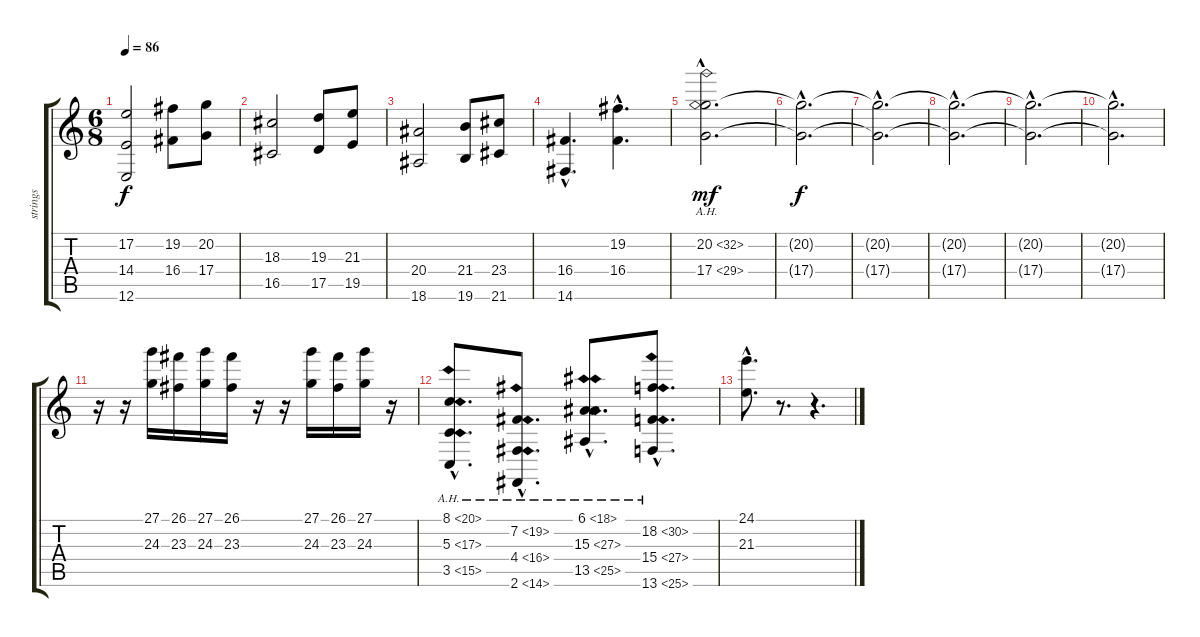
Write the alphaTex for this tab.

\track ("strings" "strings") {instrument stringensemble1}
\staff {score tabs}
\tuning (E4 B3 G3 D3 A2 E2) {hide}
\ts (6 8)
\tempo 86
\clef g2
\ks c
(17.2 14.4 12.6).2{dy f} (19.2 16.4).8 (20.2 17.4).8 |
(18.3 16.5).2 (19.3 17.5).8 (21.3 19.5).8 |
(20.4 18.6).2 (21.4 19.6).8 (23.4 21.6).8 |
(16.4{hac} 14.6{hac}).4{d} (19.2{hac} 16.4{hac}).4{d} |
(20.2{ah 12 hac} 17.4{ah 12 hac}).2{d dy mf} |
(20.2{hac t} 17.4{hac t}).2{d dy f} |
(20.2{hac t} 17.4{hac t}).2{d} |
(20.2{hac t} 17.4{hac t}).2{d} |
(20.2{hac t} 17.4{hac t}).2{d} |
(20.2{hac t} 17.4{hac t}).2{d} |
r.16 r.16 (27.1 24.3).16 (26.1 23.3).16 (27.1 24.3).16 (26.1 23.3).16 r.16 r.16 (27.1 24.3).16 (26.1 23.3).16 (27.1 24.3).16 r.16 |
(8.1{ah 12 hac} 5.3{ah 12 hac} 3.5{ah 12 hac}).8{d} (7.2{ah 12 hac} 4.4{ah 12 hac} 2.6{ah 12 hac}).8{d} (6.1{ah 12 hac} 15.3{ah 12 hac} 13.5{ah 12 hac}).8{d} (18.2{ah 12 hac} 15.4{ah 12 hac} 13.6{ah 12 hac}).8{d} |
(24.1{hac} 21.3{hac}).8{d} r.8{d} r.4{d}
